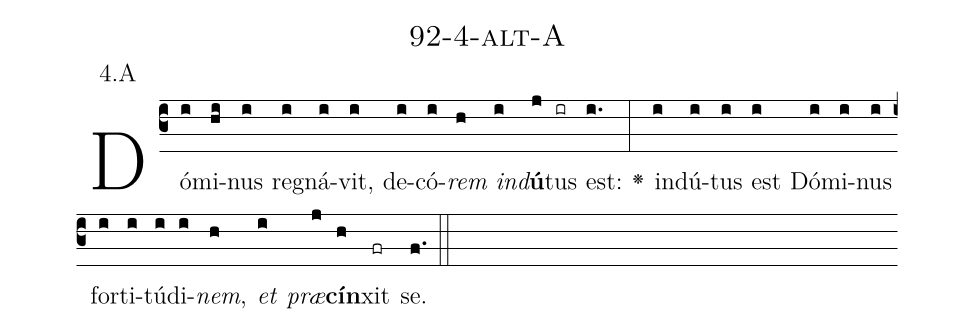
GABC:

name: 92-4-alt-A;
annotation: 4.A;
%%
(c3)Dó(i)mi(hi)nus(i) re(i)gná(i)vit,(i) de(i)có(i)<i>rem</i>(h) <i>ind</i>(i)<b>ú</b>(j)tus(ir) est:(i.) <v>\greheightstar</v>(:) ind(i)ú(i)tus(i) est(i) Dó(i)mi(i)nus(i) for(i)ti(i)tú(i)di(i)<i>nem</i>,(h) <i>et</i>(i) <i>præ</i>(j)<b>cín</b>(h)xit(fr) se.(f.) (::)


%E(i) u(h) o(i) u(j) a(h) e.(f.) (::)
